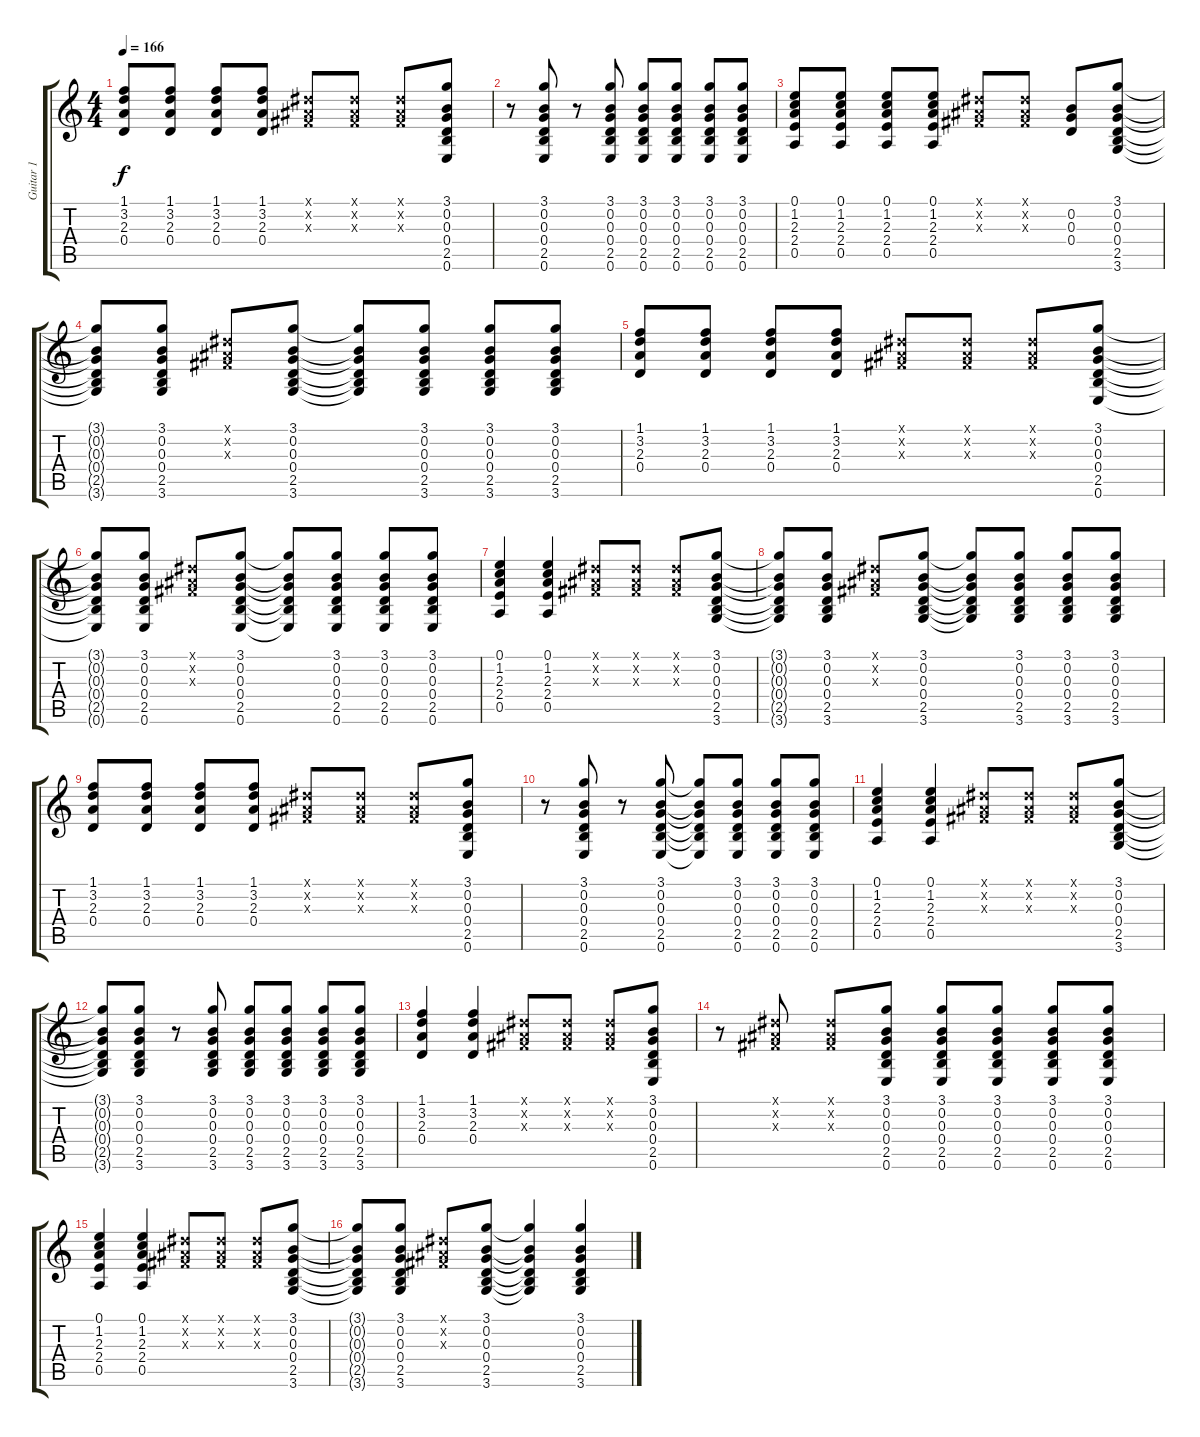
\track ("Guitar 1" "Guitar 1") {instrument distortionguitar}
\staff {score tabs}
\tuning (E4 B3 G3 D3 A2 E2) {hide}
\ts (4 4)
\tempo 166
\clef g2
\ks c
(1.1 3.2 2.3 0.4).8{dy f} (1.1 3.2 2.3 0.4).8 (1.1 3.2 2.3 0.4).8 (1.1 3.2 2.3 0.4).8 (-1.1{x} -1.2{x} -1.3{x}).8 (-1.1{x} -1.2{x} -1.3{x}).8 (-1.1{x} -1.2{x} -1.3{x}).8 (3.1 0.2 0.3 0.4 2.5 0.6).8 |
r.8 (3.1 0.2 0.3 0.4 2.5 0.6).8 r.8 (3.1 0.2 0.3 0.4 2.5 0.6).8 (3.1 0.2 0.3 0.4 2.5 0.6).8 (3.1 0.2 0.3 0.4 2.5 0.6).8 (3.1 0.2 0.3 0.4 2.5 0.6).8 (3.1 0.2 0.3 0.4 2.5 0.6).8 |
(0.1 1.2 2.3 2.4 0.5).8 (0.1 1.2 2.3 2.4 0.5).8 (0.1 1.2 2.3 2.4 0.5).8 (0.1 1.2 2.3 2.4 0.5).8 (-1.1{x} -1.2{x} -1.3{x}).8 (-1.1{x} -1.2{x} -1.3{x}).8 (0.2 0.3 0.4).8 (3.1 0.2 0.3 0.4 2.5 3.6).8 |
(3.1{t} 0.2{t} 0.3{t} 0.4{t} 2.5{t} 3.6{t}).8 (3.1 0.2 0.3 0.4 2.5 3.6).8 (-1.1{x} -1.2{x} -1.3{x}).8 (3.1 0.2 0.3 0.4 2.5 3.6).8 (3.1{t} 0.2{t} 0.3{t} 0.4{t} 2.5{t} 3.6{t}).8 (3.1 0.2 0.3 0.4 2.5 3.6).8 (3.1 0.2 0.3 0.4 2.5 3.6).8 (3.1 0.2 0.3 0.4 2.5 3.6).8 |
(1.1 3.2 2.3 0.4).8 (1.1 3.2 2.3 0.4).8 (1.1 3.2 2.3 0.4).8 (1.1 3.2 2.3 0.4).8 (-1.1{x} -1.2{x} -1.3{x}).8 (-1.1{x} -1.2{x} -1.3{x}).8 (-1.1{x} -1.2{x} -1.3{x}).8 (3.1 0.2 0.3 0.4 2.5 0.6).8 |
(3.1{t} 0.2{t} 0.3{t} 0.4{t} 2.5{t} 0.6{t}).8 (3.1 0.2 0.3 0.4 2.5 0.6).8 (-1.1{x} -1.2{x} -1.3{x}).8 (3.1 0.2 0.3 0.4 2.5 0.6).8 (3.1{t} 0.2{t} 0.3{t} 0.4{t} 2.5{t} 0.6{t}).8 (3.1 0.2 0.3 0.4 2.5 0.6).8 (3.1 0.2 0.3 0.4 2.5 0.6).8 (3.1 0.2 0.3 0.4 2.5 0.6).8 |
(0.1 1.2 2.3 2.4 0.5).4 (0.1 1.2 2.3 2.4 0.5).4 (-1.1{x} -1.2{x} -1.3{x}).8 (-1.1{x} -1.2{x} -1.3{x}).8 (-1.1{x} -1.2{x} -1.3{x}).8 (3.1 0.2 0.3 0.4 2.5 3.6).8 |
(3.1{t} 0.2{t} 0.3{t} 0.4{t} 2.5{t} 3.6{t}).8 (3.1 0.2 0.3 0.4 2.5 3.6).8 (-1.1{x} -1.2{x} -1.3{x}).8 (3.1 0.2 0.3 0.4 2.5 3.6).8 (3.1{t} 0.2{t} 0.3{t} 0.4{t} 2.5{t} 3.6{t}).8 (3.1 0.2 0.3 0.4 2.5 3.6).8 (3.1 0.2 0.3 0.4 2.5 3.6).8 (3.1 0.2 0.3 0.4 2.5 3.6).8 |
(1.1 3.2 2.3 0.4).8 (1.1 3.2 2.3 0.4).8 (1.1 3.2 2.3 0.4).8 (1.1 3.2 2.3 0.4).8 (-1.1{x} -1.2{x} -1.3{x}).8 (-1.1{x} -1.2{x} -1.3{x}).8 (-1.1{x} -1.2{x} -1.3{x}).8 (3.1 0.2 0.3 0.4 2.5 0.6).8 |
r.8 (3.1 0.2 0.3 0.4 2.5 0.6).8 r.8 (3.1 0.2 0.3 0.4 2.5 0.6).8 (3.1{t} 0.2{t} 0.3{t} 0.4{t} 2.5{t} 0.6{t}).8 (3.1 0.2 0.3 0.4 2.5 0.6).8 (3.1 0.2 0.3 0.4 2.5 0.6).8 (3.1 0.2 0.3 0.4 2.5 0.6).8 |
(0.1 1.2 2.3 2.4 0.5).4 (0.1 1.2 2.3 2.4 0.5).4 (-1.1{x} -1.2{x} -1.3{x}).8 (-1.1{x} -1.2{x} -1.3{x}).8 (-1.1{x} -1.2{x} -1.3{x}).8 (3.1 0.2 0.3 0.4 2.5 3.6).8 |
(3.1{t} 0.2{t} 0.3{t} 0.4{t} 2.5{t} 3.6{t}).8 (3.1 0.2 0.3 0.4 2.5 3.6).8 r.8 (3.1 0.2 0.3 0.4 2.5 3.6).8 (3.1 0.2 0.3 0.4 2.5 3.6).8 (3.1 0.2 0.3 0.4 2.5 3.6).8 (3.1 0.2 0.3 0.4 2.5 3.6).8 (3.1 0.2 0.3 0.4 2.5 3.6).8 |
(1.1 3.2 2.3 0.4).4 (1.1 3.2 2.3 0.4).4 (-1.1{x} -1.2{x} -1.3{x}).8 (-1.1{x} -1.2{x} -1.3{x}).8 (-1.1{x} -1.2{x} -1.3{x}).8 (3.1 0.2 0.3 0.4 2.5 0.6).8 |
r.8 (-1.1{x} -1.2{x} -1.3{x}).8 (-1.1{x} -1.2{x} -1.3{x}).8 (3.1 0.2 0.3 0.4 2.5 0.6).8 (3.1 0.2 0.3 0.4 2.5 0.6).8 (3.1 0.2 0.3 0.4 2.5 0.6).8 (3.1 0.2 0.3 0.4 2.5 0.6).8 (3.1 0.2 0.3 0.4 2.5 0.6).8 |
(0.1 1.2 2.3 2.4 0.5).4 (0.1 1.2 2.3 2.4 0.5).4 (-1.1{x} -1.2{x} -1.3{x}).8 (-1.1{x} -1.2{x} -1.3{x}).8 (-1.1{x} -1.2{x} -1.3{x}).8 (3.1 0.2 0.3 0.4 2.5 3.6).8 |
(3.1{t} 0.2{t} 0.3{t} 0.4{t} 2.5{t} 3.6{t}).8 (3.1 0.2 0.3 0.4 2.5 3.6).8 (-1.1{x} -1.2{x} -1.3{x}).8 (3.1 0.2 0.3 0.4 2.5 3.6).8 (3.1{t} 0.2{t} 0.3{t} 0.4{t} 2.5{t} 3.6{t}).4 (3.1 0.2 0.3 0.4 2.5 3.6).4
